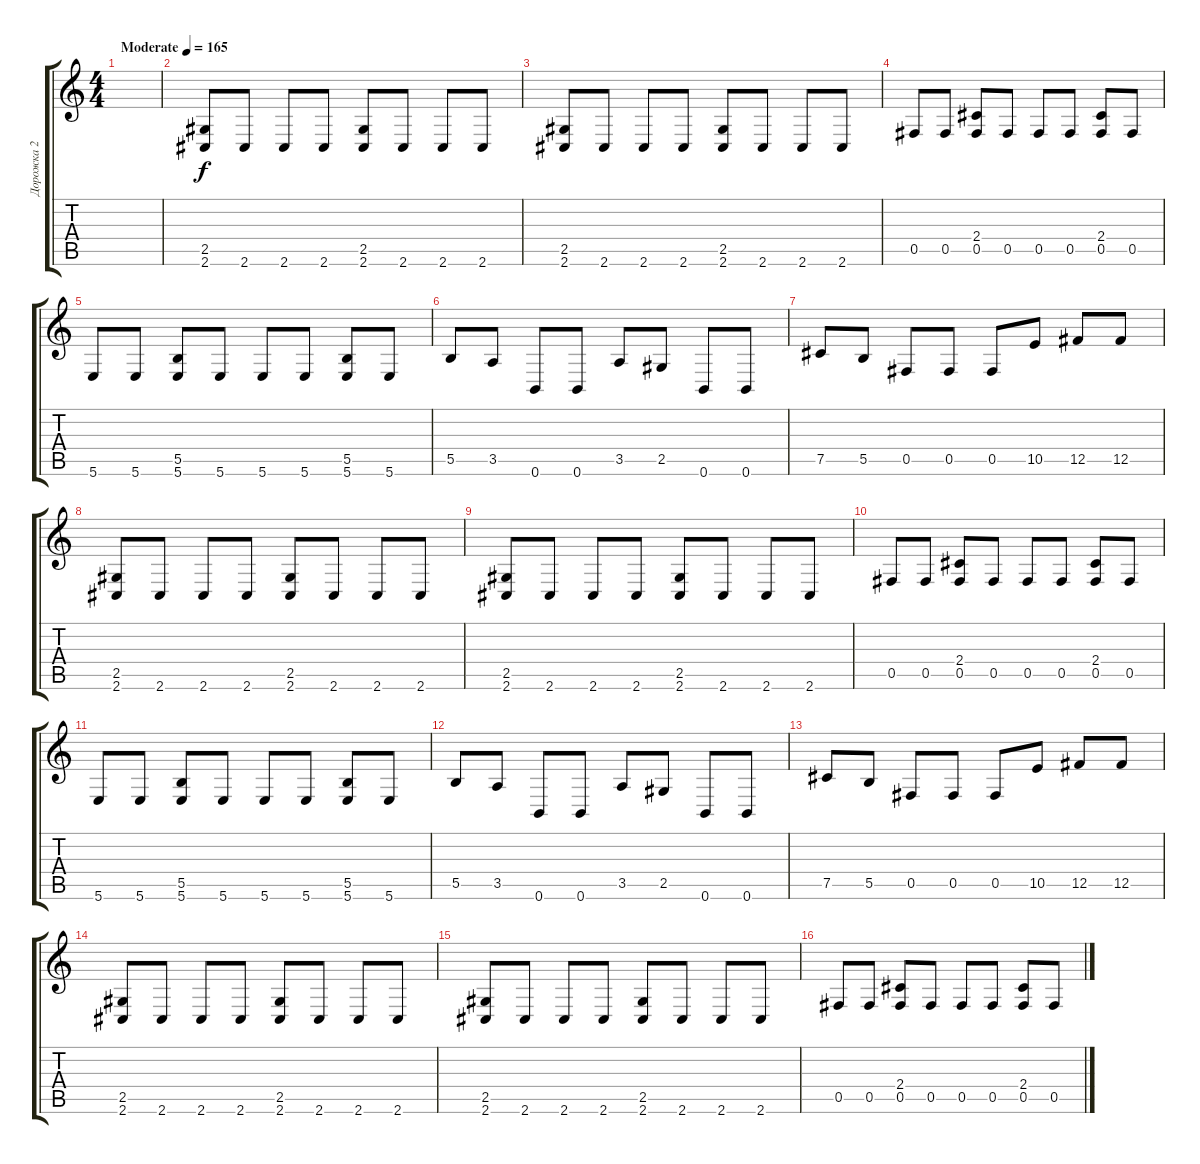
\track ("Дорожка 2" "Дорожка 2") {instrument distortionguitar}
\staff {score tabs}
\tuning (Db4 Ab3 E3 B2 Gb2 B1) {hide}
\ts (4 4)
\tempo (165 "Moderate")
\clef g2
\ks c
|
(2.5 2.6).8 2.6.8 2.6.8 2.6.8 (2.5 2.6).8 2.6.8 2.6.8 2.6.8 |
(2.5 2.6).8 2.6.8 2.6.8 2.6.8 (2.5 2.6).8 2.6.8 2.6.8 2.6.8 |
0.5.8 0.5.8 (2.4 0.5).8 0.5.8 0.5.8 0.5.8 (2.4 0.5).8 0.5.8 |
5.6.8 5.6.8 (5.5 5.6).8 5.6.8 5.6.8 5.6.8 (5.5 5.6).8 5.6.8 |
5.5.8 3.5.8 0.6.8 0.6.8 3.5.8 2.5.8 0.6.8 0.6.8 |
7.5.8 5.5.8 0.5.8 0.5.8 0.5.8 10.5.8 12.5.8 12.5.8 |
(2.5 2.6).8 2.6.8 2.6.8 2.6.8 (2.5 2.6).8 2.6.8 2.6.8 2.6.8 |
(2.5 2.6).8 2.6.8 2.6.8 2.6.8 (2.5 2.6).8 2.6.8 2.6.8 2.6.8 |
0.5.8 0.5.8 (2.4 0.5).8 0.5.8 0.5.8 0.5.8 (2.4 0.5).8 0.5.8 |
5.6.8 5.6.8 (5.5 5.6).8 5.6.8 5.6.8 5.6.8 (5.5 5.6).8 5.6.8 |
5.5.8 3.5.8 0.6.8 0.6.8 3.5.8 2.5.8 0.6.8 0.6.8 |
7.5.8 5.5.8 0.5.8 0.5.8 0.5.8 10.5.8 12.5.8 12.5.8 |
(2.5 2.6).8 2.6.8 2.6.8 2.6.8 (2.5 2.6).8 2.6.8 2.6.8 2.6.8 |
(2.5 2.6).8 2.6.8 2.6.8 2.6.8 (2.5 2.6).8 2.6.8 2.6.8 2.6.8 |
0.5.8 0.5.8 (2.4 0.5).8 0.5.8 0.5.8 0.5.8 (2.4 0.5).8 0.5.8
